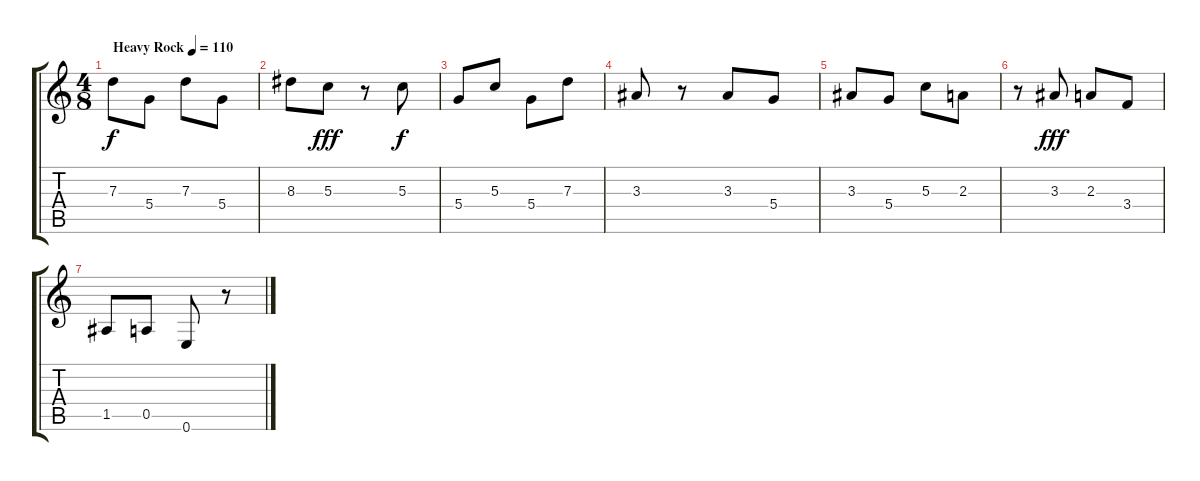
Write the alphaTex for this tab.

\track "" {instrument distortionguitar}
\staff {score tabs}
\tuning (E4 B3 G3 D3 A2 E2) {hide}
\ts (4 8)
\tempo (110 "Heavy Rock")
\clef g2
\ks c
7.3.8{dy f instrument distortionguitar} 5.4.8 7.3.8 5.4.8 |
8.3.8 5.3.8{dy fff} r.8 5.3.8{dy f} |
5.4.8 5.3.8 5.4.8 7.3.8 |
3.3.8 r.8 3.3.8 5.4.8 |
3.3.8 5.4.8 5.3.8 2.3.8 |
r.8 3.3.8{dy fff} 2.3.8 3.4.8 |
1.5.8 0.5.8 0.6.8 r.8
